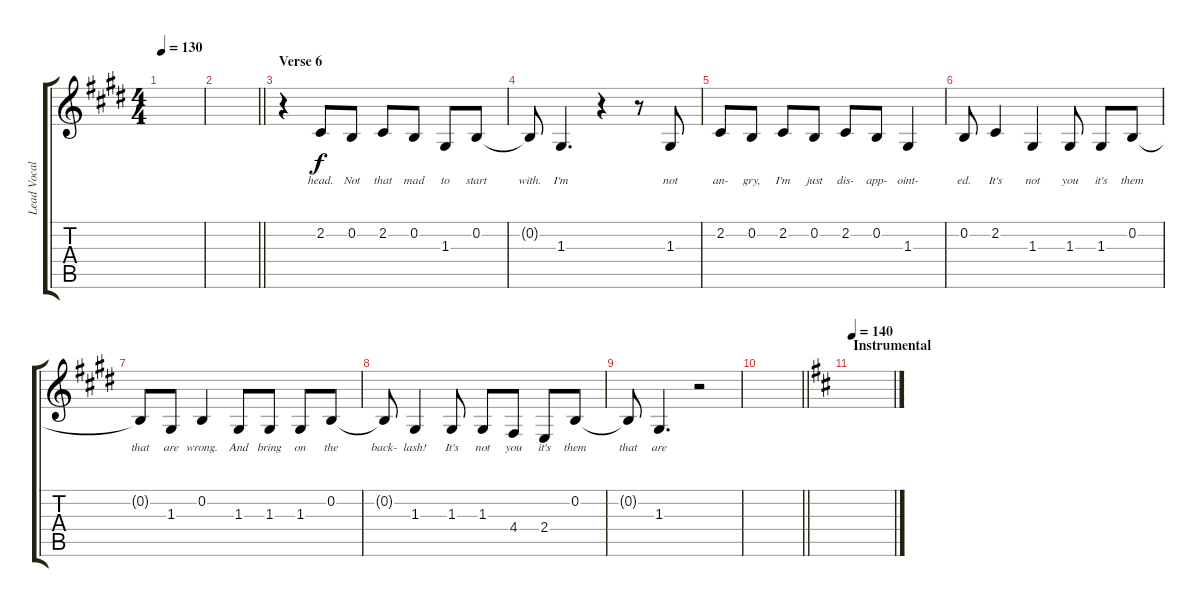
\track ("Lead Vocals - Alex Turner" "Lead Vocal") {instrument altosax}
\staff {score tabs}
\tuning (E4 B3 G3 D3 A2 E2) {hide}
\ts (4 4)
\tempo 130
\clef g2
\ks e
|
\barLineRight lightlight
|
\section ("" "Verse 6")
r.4 2.2.8{lyrics (0 "head.") lyrics (1 "") lyrics (2 "") lyrics (3 "") lyrics (4 "")} 0.2.8{lyrics (0 "Not") lyrics (1 "") lyrics (2 "") lyrics (3 "") lyrics (4 "")} 2.2.8{lyrics (0 "that") lyrics (1 "") lyrics (2 "") lyrics (3 "") lyrics (4 "")} 0.2.8{lyrics (0 "mad") lyrics (1 "") lyrics (2 "") lyrics (3 "") lyrics (4 "")} 1.3.8{lyrics (0 "to") lyrics (1 "") lyrics (2 "") lyrics (3 "") lyrics (4 "")} 0.2.8{lyrics (0 "start") lyrics (1 "") lyrics (2 "") lyrics (3 "") lyrics (4 "")} |
0.2{t}.8{lyrics (0 "with.") lyrics (1 "") lyrics (2 "") lyrics (3 "") lyrics (4 "")} 1.3.4{d lyrics (0 "I'm") lyrics (1 "") lyrics (2 "") lyrics (3 "") lyrics (4 "")} r.4 r.8 1.3.8{lyrics (0 "not") lyrics (1 "") lyrics (2 "") lyrics (3 "") lyrics (4 "")} |
2.2.8{lyrics (0 "an-") lyrics (1 "") lyrics (2 "") lyrics (3 "") lyrics (4 "")} 0.2.8{lyrics (0 "gry,") lyrics (1 "") lyrics (2 "") lyrics (3 "") lyrics (4 "")} 2.2.8{lyrics (0 "I'm") lyrics (1 "") lyrics (2 "") lyrics (3 "") lyrics (4 "")} 0.2.8{lyrics (0 "just") lyrics (1 "") lyrics (2 "") lyrics (3 "") lyrics (4 "")} 2.2.8{lyrics (0 "dis-") lyrics (1 "") lyrics (2 "") lyrics (3 "") lyrics (4 "")} 0.2.8{lyrics (0 "app-") lyrics (1 "") lyrics (2 "") lyrics (3 "") lyrics (4 "")} 1.3.4{lyrics (0 "oint-") lyrics (1 "") lyrics (2 "") lyrics (3 "") lyrics (4 "")} |
0.2.8{lyrics (0 "ed.") lyrics (1 "") lyrics (2 "") lyrics (3 "") lyrics (4 "")} 2.2.4{lyrics (0 "It's") lyrics (1 "") lyrics (2 "") lyrics (3 "") lyrics (4 "")} 1.3.4{lyrics (0 "not") lyrics (1 "") lyrics (2 "") lyrics (3 "") lyrics (4 "")} 1.3.8{lyrics (0 "you") lyrics (1 "") lyrics (2 "") lyrics (3 "") lyrics (4 "")} 1.3.8{lyrics (0 "it's") lyrics (1 "") lyrics (2 "") lyrics (3 "") lyrics (4 "")} 0.2.8{lyrics (0 "them") lyrics (1 "") lyrics (2 "") lyrics (3 "") lyrics (4 "")} |
0.2{t}.8{lyrics (0 "that") lyrics (1 "") lyrics (2 "") lyrics (3 "") lyrics (4 "")} 1.3.8{lyrics (0 "are") lyrics (1 "") lyrics (2 "") lyrics (3 "") lyrics (4 "")} 0.2.4{lyrics (0 "wrong.") lyrics (1 "") lyrics (2 "") lyrics (3 "") lyrics (4 "")} 1.3.8{lyrics (0 "And") lyrics (1 "") lyrics (2 "") lyrics (3 "") lyrics (4 "")} 1.3.8{lyrics (0 "bring") lyrics (1 "") lyrics (2 "") lyrics (3 "") lyrics (4 "")} 1.3.8{lyrics (0 "on") lyrics (1 "") lyrics (2 "") lyrics (3 "") lyrics (4 "")} 0.2.8{lyrics (0 "the") lyrics (1 "") lyrics (2 "") lyrics (3 "") lyrics (4 "")} |
0.2{t}.8{lyrics (0 "back-") lyrics (1 "") lyrics (2 "") lyrics (3 "") lyrics (4 "")} 1.3.4{lyrics (0 "lash!") lyrics (1 "") lyrics (2 "") lyrics (3 "") lyrics (4 "")} 1.3.8{lyrics (0 "It's") lyrics (1 "") lyrics (2 "") lyrics (3 "") lyrics (4 "")} 1.3.8{lyrics (0 "not") lyrics (1 "") lyrics (2 "") lyrics (3 "") lyrics (4 "")} 4.4.8{lyrics (0 "you") lyrics (1 "") lyrics (2 "") lyrics (3 "") lyrics (4 "")} 2.4.8{lyrics (0 "it's") lyrics (1 "") lyrics (2 "") lyrics (3 "") lyrics (4 "")} 0.2.8{lyrics (0 "them") lyrics (1 "") lyrics (2 "") lyrics (3 "") lyrics (4 "")} |
0.2{t}.8{lyrics (0 "that") lyrics (1 "") lyrics (2 "") lyrics (3 "") lyrics (4 "")} 1.3.4{d lyrics (0 "are") lyrics (1 "") lyrics (2 "") lyrics (3 "") lyrics (4 "")} r.2 |
\barLineRight lightlight
|
\section ("" "Instrumental")
\tempo 140
\ks d
